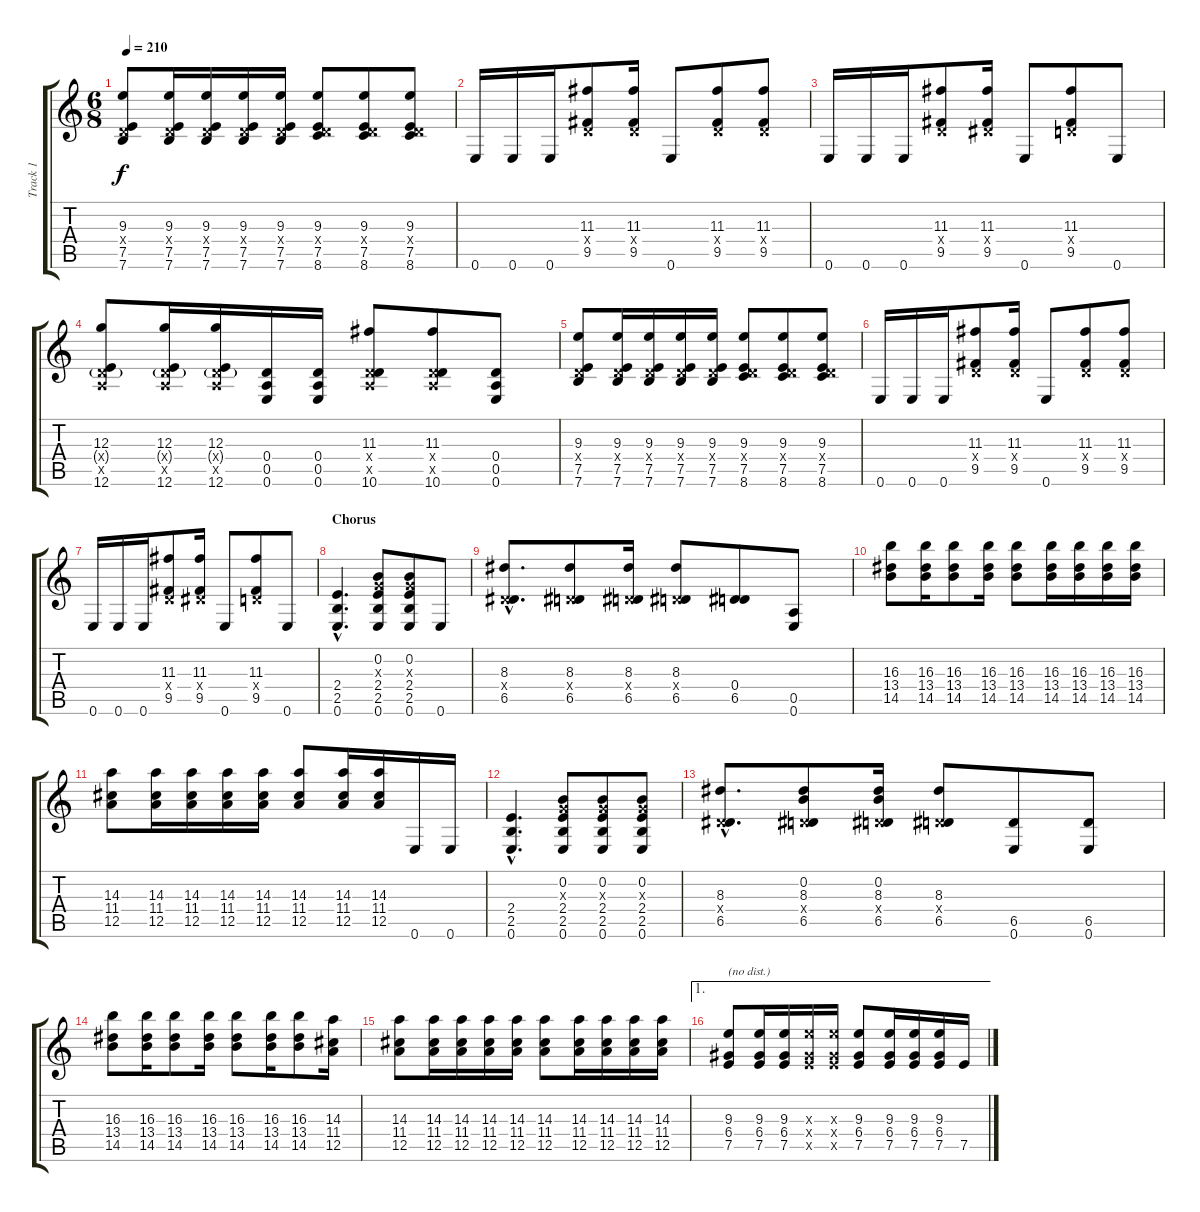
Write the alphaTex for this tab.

\track ("Track 1" "Track 1") {instrument distortionguitar}
\staff {score tabs}
\tuning (E4 B3 G3 D3 A2 E2) {hide}
\ts (6 8)
\tempo 210
\clef g2
\ks c
(9.3 0.4{x} 7.5 7.6).8{dy f} (9.3 0.4{x} 7.5 7.6).16 (9.3 0.4{x} 7.5 7.6).16 (9.3 0.4{x} 7.5 7.6).16 (9.3 0.4{x} 7.5 7.6).16 (9.3 0.4{x} 7.5 8.6).8 (9.3 0.4{x} 7.5 8.6).8 (9.3 0.4{x} 7.5 8.6).8 |
0.6.16 0.6.16 0.6.16 (11.3 0.4{x} 9.5).8 (11.3 0.4{x} 9.5).16 0.6.8 (11.3 0.4{x} 9.5).8 (11.3 0.4{x} 9.5).8 |
0.6.16 0.6.16 0.6.16 (11.3 0.4{x} 9.5).8 (11.3 1.4{x} 9.5).16 0.6.8 (11.3 0.4{x} 9.5).8 0.6.8 |
(12.3 0.4{g x} 0.5{x} 12.6).8 (12.3 0.4{g x} 0.5{x} 12.6).16 (12.3 0.4{g x} 0.5{x} 12.6).16 (0.4 0.5 0.6).16 (0.4 0.5 0.6).16 (11.3 0.4{x} 0.5{x} 10.6).8 (11.3 0.4{x} 0.5{x} 10.6).8 (0.4 0.5 0.6).8 |
(9.3 0.4{x} 7.5 7.6).8 (9.3 0.4{x} 7.5 7.6).16 (9.3 0.4{x} 7.5 7.6).16 (9.3 0.4{x} 7.5 7.6).16 (9.3 0.4{x} 7.5 7.6).16 (9.3 0.4{x} 7.5 8.6).8 (9.3 0.4{x} 7.5 8.6).8 (9.3 0.4{x} 7.5 8.6).8 |
0.6.16 0.6.16 0.6.16 (11.3 0.4{x} 9.5).8 (11.3 0.4{x} 9.5).16 0.6.8 (11.3 0.4{x} 9.5).8 (11.3 0.4{x} 9.5).8 |
0.6.16 0.6.16 0.6.16 (11.3 0.4{x} 9.5).8 (11.3 1.4{x} 9.5).16 0.6.8 (11.3 0.4{x} 9.5).8 0.6.8 |
\section ("" "Chorus")
(2.4{hac} 2.5{hac} 0.6{hac}).4{d} (0.2 0.3{x} 2.4 2.5 0.6).8 (0.2 0.3{x} 2.4 2.5 0.6).8 0.6.8 |
(8.3{hac} 0.4{hac x} 6.5{hac}).8{d} (8.3 0.4{x} 6.5).8 (8.3 0.4{x} 6.5).16 (8.3 0.4{x} 6.5).8 (0.4 6.5).8 (0.5 0.6).8 |
(16.3 13.4 14.5).8 (16.3 13.4 14.5).16 (16.3 13.4 14.5).8 (16.3 13.4 14.5).16 (16.3 13.4 14.5).8 (16.3 13.4 14.5).16 (16.3 13.4 14.5).16 (16.3 13.4 14.5).16 (16.3 13.4 14.5).16 |
(14.3 11.4 12.5).8 (14.3 11.4 12.5).16 (14.3 11.4 12.5).16 (14.3 11.4 12.5).16 (14.3 11.4 12.5).16 (14.3 11.4 12.5).8 (14.3 11.4 12.5).16 (14.3 11.4 12.5).16 0.6.16 0.6.16 |
(2.4{hac} 2.5{hac} 0.6{hac}).4{d} (0.2 0.3{x} 2.4 2.5 0.6).8 (0.2 0.3{x} 2.4 2.5 0.6).8 (0.2 0.3{x} 2.4 2.5 0.6).8 |
(8.3{hac} 0.4{hac x} 6.5{hac}).8{d} (0.2 8.3 0.4{x} 6.5).8 (0.2 8.3 0.4{x} 6.5).16 (8.3 0.4{x} 6.5).8 (6.5 0.6).8 (6.5 0.6).8 |
(16.3 13.4 14.5).8 (16.3 13.4 14.5).16 (16.3 13.4 14.5).8 (16.3 13.4 14.5).16 (16.3 13.4 14.5).8 (16.3 13.4 14.5).16 (16.3 13.4 14.5).8 (14.3 11.4 12.5).16 |
(14.3 11.4 12.5).8 (14.3 11.4 12.5).16 (14.3 11.4 12.5).16 (14.3 11.4 12.5).16 (14.3 11.4 12.5).16 (14.3 11.4 12.5).8 (14.3 11.4 12.5).16 (14.3 11.4 12.5).16 (14.3 11.4 12.5).16 (14.3 11.4 12.5).16 |
\ae 1
(9.3 6.4 7.5).8{txt "(no dist.)" instrument electricguitarjazz} (9.3 6.4 7.5).16 (9.3 6.4 7.5).16 (9.3{x} 6.4{x} 7.5{x}).16 (9.3{x} 6.4{x} 7.5{x}).16 (9.3 6.4 7.5).8 (9.3 6.4 7.5).16 (9.3 6.4 7.5).16 (9.3 6.4 7.5).16 7.5.16
